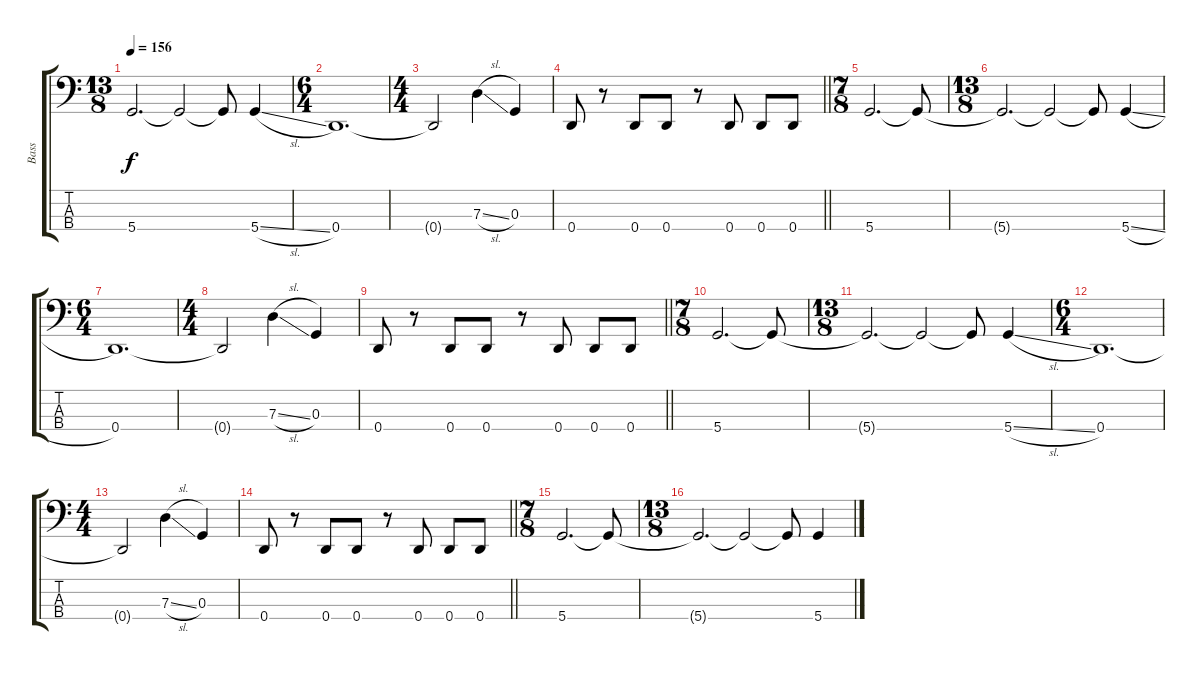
\track ("Bass" "Bass") {instrument electricbassfinger}
\staff {score tabs}
\tuning (F2 C2 G1 D1) {hide}
\ts (13 8)
\tempo 156
\clef f4
\ks c
5.4{t}.2{d dy f} 5.4{t}.2 5.4{t}.8 5.4{sl}.4 |
\ts (6 4)
0.4.1{d} |
\ts (4 4)
0.4{t}.2 7.3{sl}.4 0.3.4 |
\barLineRight lightlight
0.4.8 r.8 0.4.8 0.4.8 r.8 0.4.8 0.4.8 0.4.8 |
\ts (7 8)
\section ("" "")
5.4.2{d} 5.4{t}.8 |
\ts (13 8)
5.4{t}.2{d} 5.4{t}.2 5.4{t}.8 5.4{sl}.4 |
\ts (6 4)
0.4.1{d} |
\ts (4 4)
0.4{t}.2 7.3{sl}.4 0.3.4 |
\barLineRight lightlight
0.4.8 r.8 0.4.8 0.4.8 r.8 0.4.8 0.4.8 0.4.8 |
\ts (7 8)
\section ("" "")
5.4.2{d} 5.4{t}.8 |
\ts (13 8)
5.4{t}.2{d} 5.4{t}.2 5.4{t}.8 5.4{sl}.4 |
\ts (6 4)
0.4.1{d} |
\ts (4 4)
0.4{t}.2 7.3{sl}.4 0.3.4 |
\barLineRight lightlight
0.4.8 r.8 0.4.8 0.4.8 r.8 0.4.8 0.4.8 0.4.8 |
\ts (7 8)
\section ("" "")
5.4.2{d} 5.4{t}.8 |
\ts (13 8)
5.4{t}.2{d} 5.4{t}.2 5.4{t}.8 5.4{sl}.4
